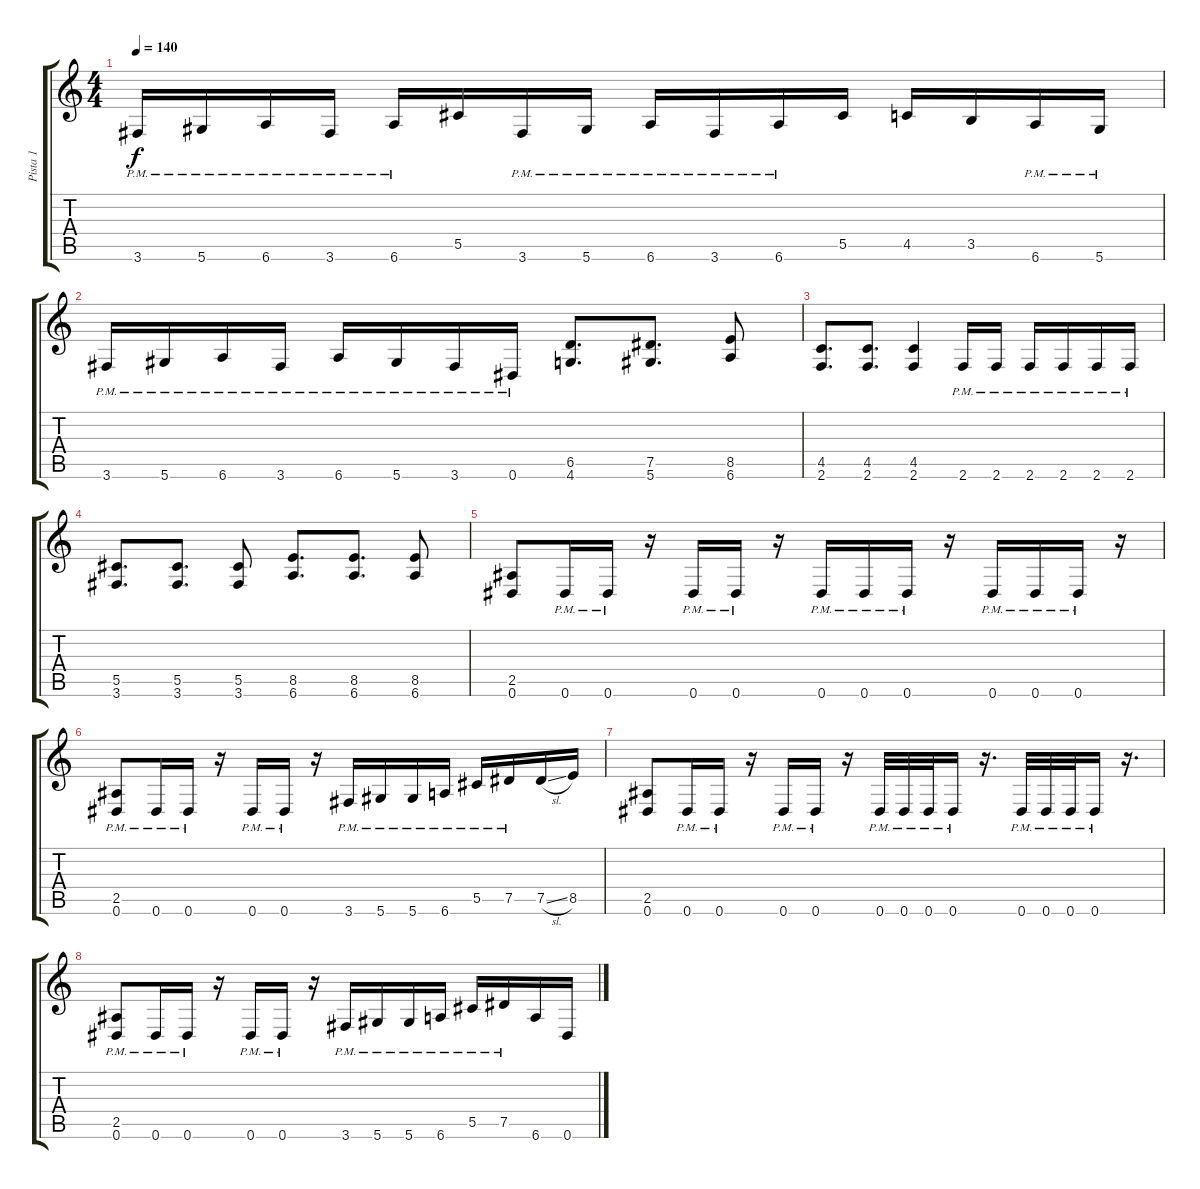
\track ("Pista 1" "Pista 1") {instrument overdrivenguitar}
\staff {score tabs}
\tuning (Eb4 Bb3 Gb3 Db3 Ab2 Eb2) {hide}
\ts (4 4)
\tempo 140
\clef g2
\ks c
3.6{pm}.16{dy f} 5.6{pm}.16 6.6{pm}.16 3.6{pm}.16 6.6{pm}.16 5.5.16 3.6{pm}.16 5.6{pm}.16 6.6{pm}.16 3.6{pm}.16 6.6{pm}.16 5.5.16 4.5.16 3.5.16 6.6{pm}.16 5.6{pm}.16 |
3.6{pm}.16 5.6{pm}.16 6.6{pm}.16 3.6{pm}.16 6.6{pm}.16 5.6{pm}.16 3.6{pm}.16 0.6{pm}.16 (6.5 4.6).8{d} (7.5 5.6).8{d} (8.5 6.6).8 |
(4.5 2.6).8{d} (4.5 2.6).8{d} (4.5 2.6).4 2.6{pm}.16 2.6{pm}.16 2.6{pm}.16 2.6{pm}.16 2.6{pm}.16 2.6{pm}.16 |
(5.5 3.6).8{d} (5.5 3.6).8{d} (5.5 3.6).8 (8.5 6.6).8{d} (8.5 6.6).8{d} (8.5 6.6).8 |
(2.5 0.6).8 0.6{pm}.16 0.6{pm}.16 r.16 0.6{pm}.16 0.6{pm}.16 r.16 0.6{pm}.16 0.6{pm}.16 0.6{pm}.16 r.16 0.6{pm}.16 0.6{pm}.16 0.6{pm}.16 r.16 |
(2.5{pm} 0.6{pm}).8 0.6{pm}.16 0.6{pm}.16 r.16 0.6{pm}.16 0.6{pm}.16 r.16 3.6{pm}.16 5.6{pm}.16 5.6{pm}.16 6.6{pm}.16 5.5{pm}.16 7.5{pm}.16 7.5{sl}.16 8.5.16 |
(2.5 0.6).8 0.6{pm}.16 0.6{pm}.16 r.16 0.6{pm}.16 0.6{pm}.16 r.16 0.6{pm}.32 0.6{pm}.32 0.6{pm}.32 0.6{pm}.16 r.16{d} 0.6{pm}.32 0.6{pm}.32 0.6{pm}.32 0.6{pm}.16 r.16{d} |
(2.5{pm} 0.6{pm}).8 0.6{pm}.16 0.6{pm}.16 r.16 0.6{pm}.16 0.6{pm}.16 r.16 3.6{pm}.16 5.6{pm}.16 5.6{pm}.16 6.6{pm}.16 5.5{pm}.16 7.5{pm}.16 6.6.16 0.6.16
